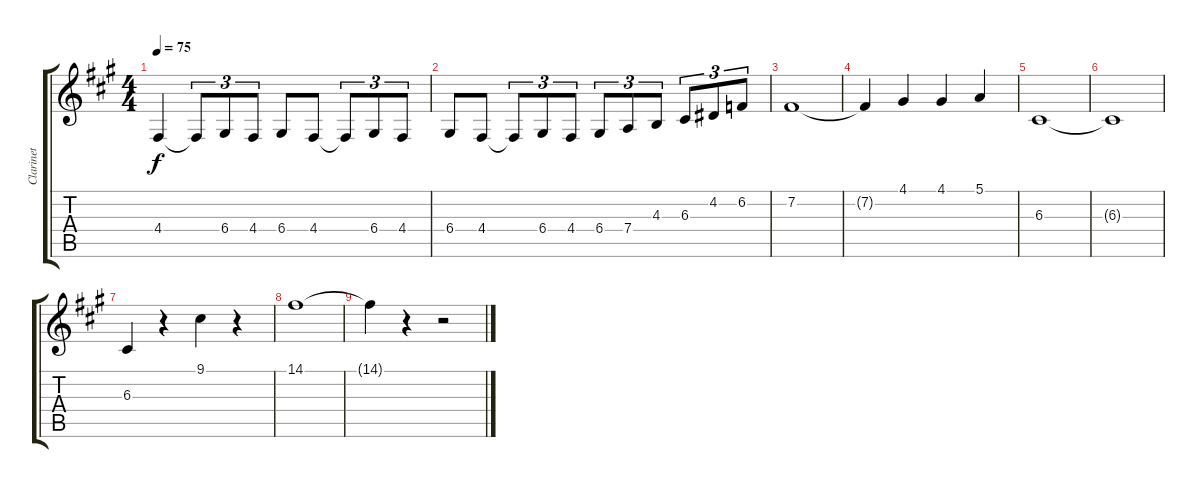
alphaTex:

\track ("Clarinet" "Clarinet") {instrument clarinet}
\staff {score tabs}
\tuning (E4 B3 G3 D3 A2 E2) {hide}
\ts (4 4)
\tempo 75
\clef g2
\ks f#minor
4.4.4{dy f} 4.4{t}.8{tu (3 2)} 6.4.8{tu (3 2)} 4.4.8{tu (3 2)} 6.4.8 4.4.8 4.4{t}.8{tu (3 2)} 6.4.8{tu (3 2)} 4.4.8{tu (3 2)} |
6.4.8 4.4.8 4.4{t}.8{tu (3 2)} 6.4.8{tu (3 2)} 4.4.8{tu (3 2)} 6.4.8{tu (3 2)} 7.4.8{tu (3 2)} 4.3.8{tu (3 2)} 6.3.8{tu (3 2)} 4.2.8{tu (3 2)} 6.2.8{tu (3 2)} |
7.2.1 |
7.2{t}.4 4.1.4 4.1.4 5.1.4 |
6.3.1 |
6.3{t}.1 |
6.3.4 r.4 9.1.4 r.4 |
14.1.1 |
14.1{t}.4 r.4 r.2
